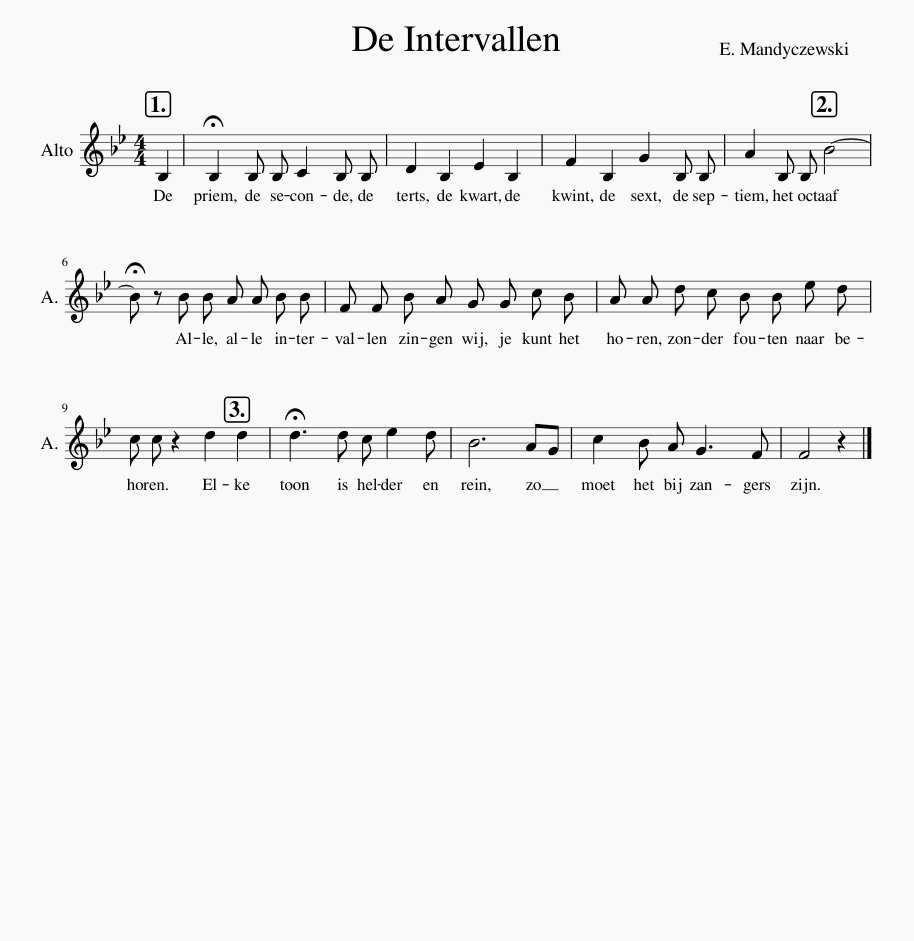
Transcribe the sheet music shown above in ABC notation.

X:1
L:1/8
M:4/4
I:linebreak $
K:Bb
V:1 treble
V:1
 B,2 | !fermata!B,2 B, B, C2 B, B, | D2 B,2 E2 B,2 | F2 B,2 G2 B, B, | A2 B, B, B4- |$ %5
 !fermata!B z B B A A B B | F F B A G G c B | A A d c B B e d |$ c c z2 d2 d2 | !fermata!d3 d c e2 d | %10
 B6 AG | c2 B A G3 F | F4 z2 |] %13
